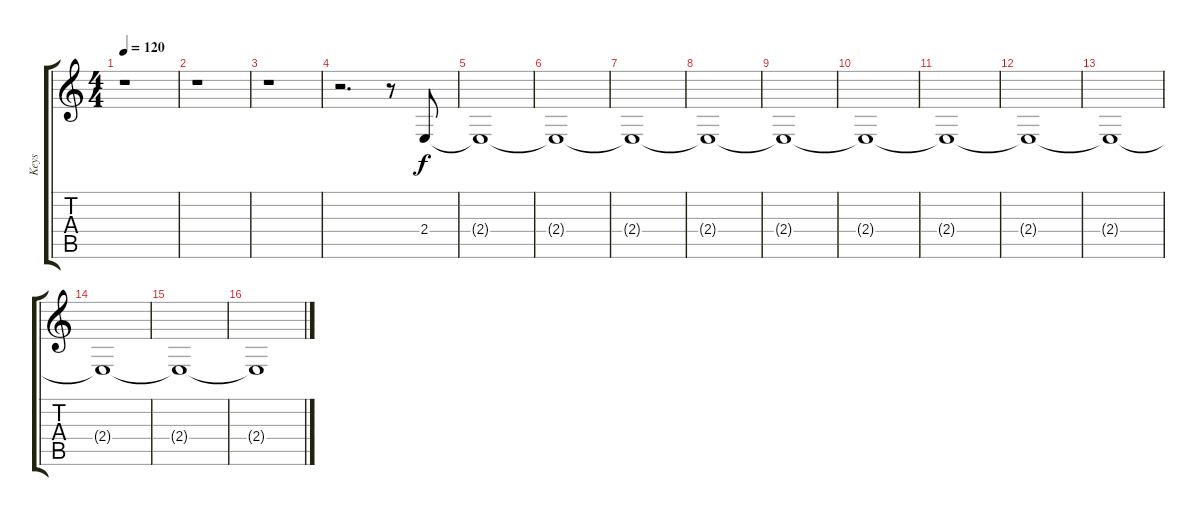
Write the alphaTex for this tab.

\track ("Keys" "Keys") {instrument pad4choir}
\staff {score tabs}
\tuning (E4 B3 G3 D3 A2 E2) {hide}
\ts (4 4)
\tempo 120
\clef g2
\ks c
r.1{dy f} |
r.1 |
r.1 |
r.2{d} r.8 2.4.8{balance 1 instrument helicopter} |
2.4{t}.1 |
2.4{t}.1 |
2.4{t}.1 |
2.4{t}.1 |
2.4{t}.1 |
2.4{t}.1 |
2.4{t}.1 |
2.4{t}.1 |
2.4{t}.1 |
2.4{t}.1 |
2.4{t}.1 |
2.4{t}.1
